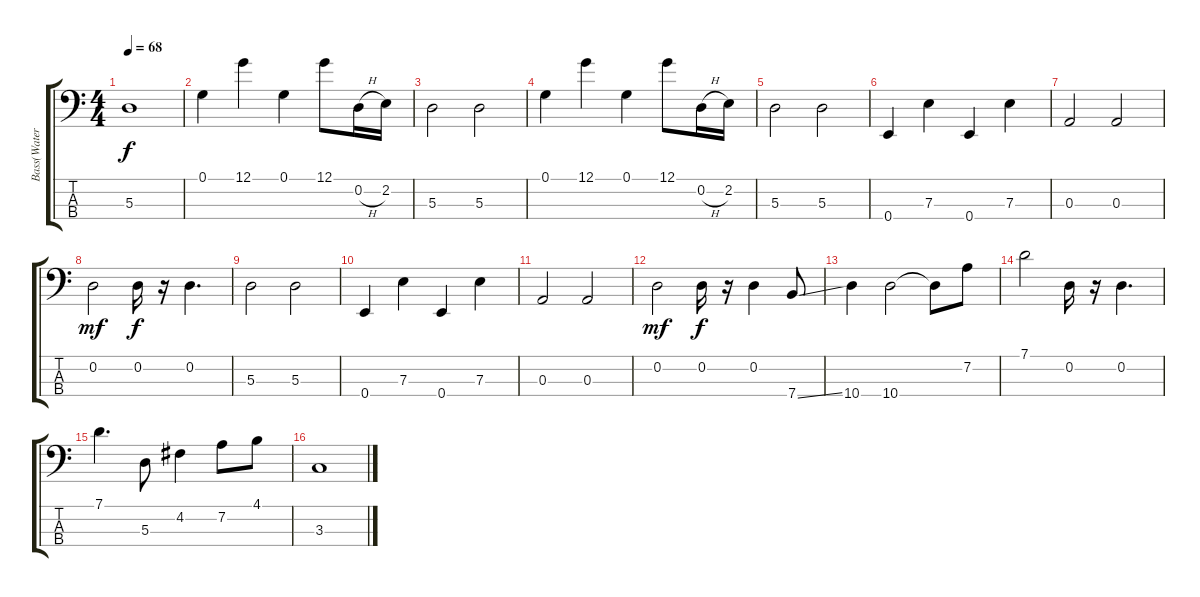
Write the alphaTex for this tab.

\track ("Bass(Waters)" "Bass(Water") {instrument electricbassfinger}
\staff {score tabs}
\tuning (G2 D2 A1 E1) {hide}
\ts (4 4)
\tempo 68
\clef f4
\ks c
5.3.1{dy f} |
0.1.4 12.1.4 0.1.4 12.1.8 0.2{h}.16 2.2.16 |
5.3.2 5.3.2 |
0.1.4 12.1.4 0.1.4 12.1.8 0.2{h}.16 2.2.16 |
5.3.2 5.3.2 |
0.4.4 7.3.4 0.4.4 7.3.4 |
0.3.2 0.3.2 |
0.2.2{dy mf} 0.2.16{dy f} r.16 0.2.4{d} |
5.3.2 5.3.2 |
0.4.4 7.3.4 0.4.4 7.3.4 |
0.3.2 0.3.2 |
0.2.2{dy mf} 0.2.16{dy f} r.16 0.2.4 7.4{ss}.8 |
10.4.4 10.4.2 10.4{t}.8 7.2.8 |
7.1.2 0.2.16 r.16 0.2.4{d} |
7.1.4{d} 5.3.8 4.2.4 7.2.8 4.1.8 |
3.3.1
